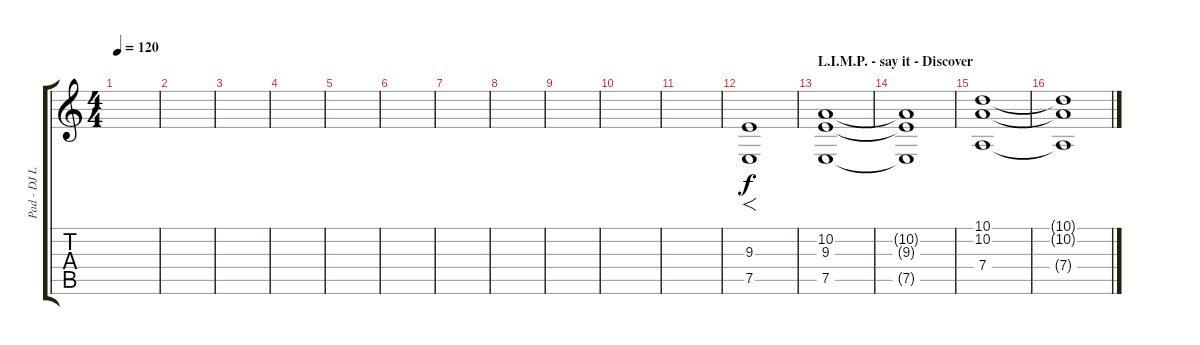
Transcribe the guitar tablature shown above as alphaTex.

\track ("Pad - DJ Lethal" "Pad - DJ L") {instrument stringensemble1}
\staff {score tabs}
\tuning (E4 B3 G3 D3 A2 E2) {hide}
\ts (4 4)
\tempo 120
\clef g2
\ks c
|
|
|
|
|
|
|
|
|
|
|
(9.3 7.5).1{f} |
\section ("" "L.I.M.P. - say it - Discover")
(10.2 9.3 7.5).1 |
(10.2{t} 9.3{t} 7.5{t}).1 |
(10.1 10.2 7.4).1 |
(10.1{t} 10.2{t} 7.4{t}).1
